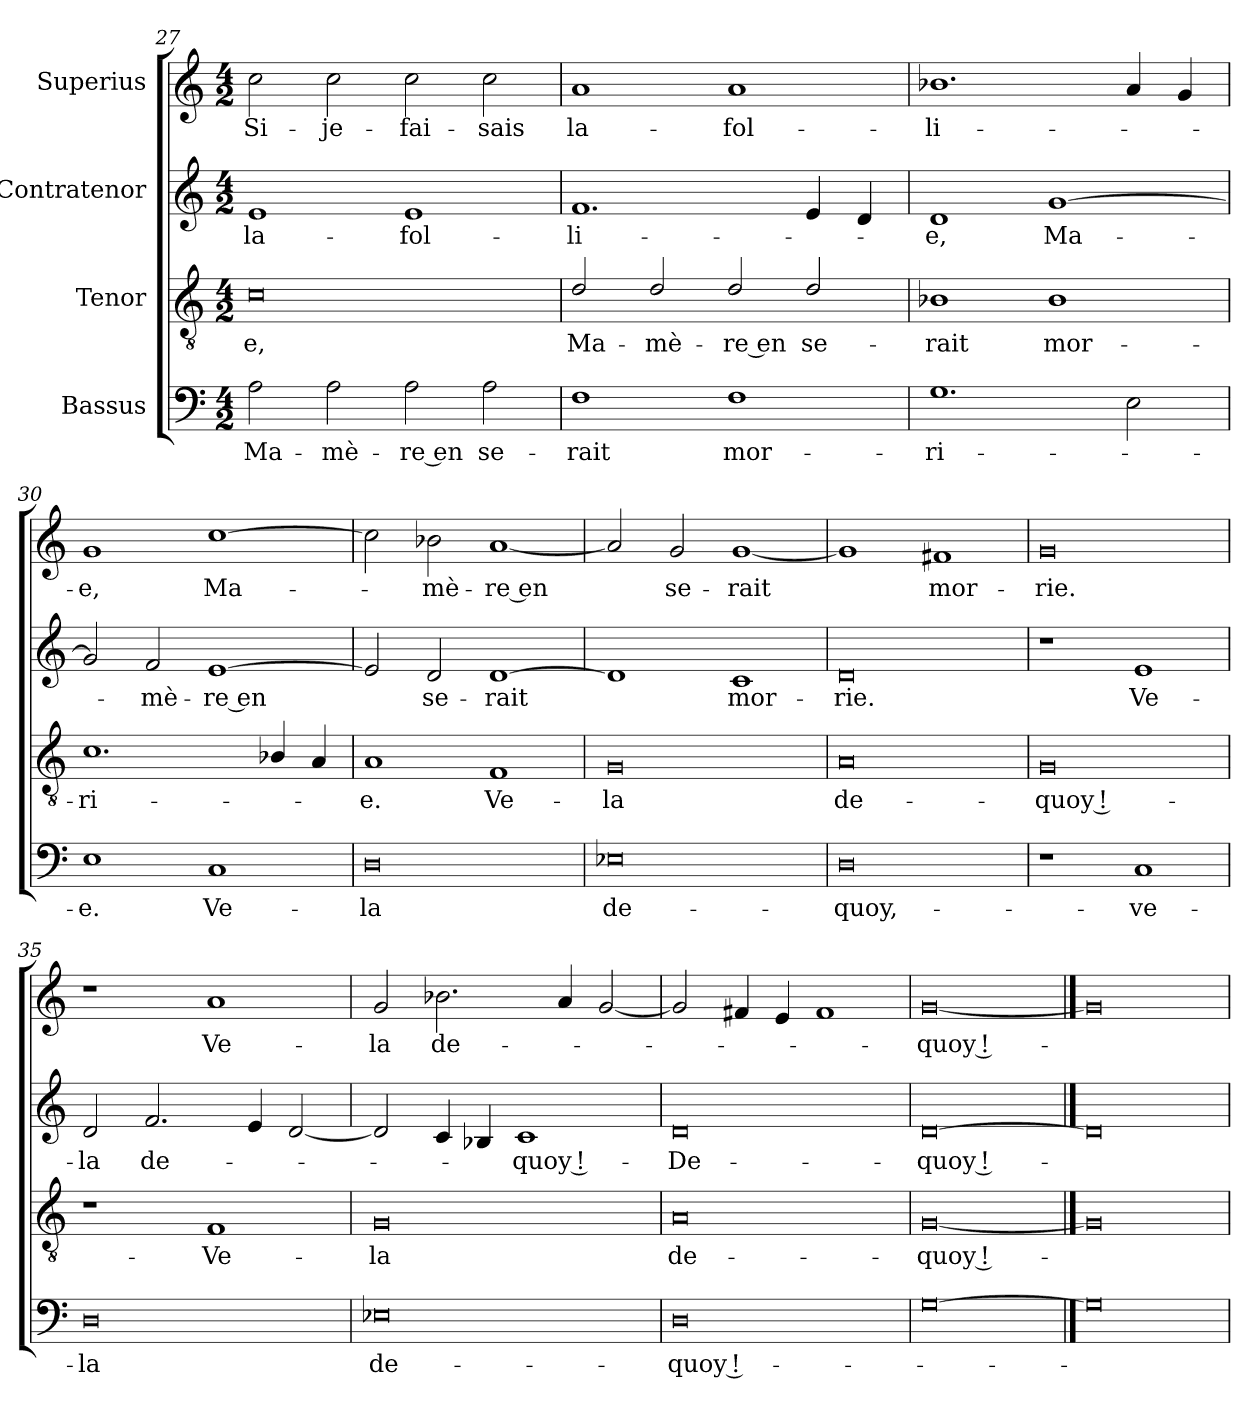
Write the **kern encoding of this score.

**kern	**text	**kern	**text	**kern	**text	**kern	**text
*part4	*part4	*part3	*part3	*part2	*part2	*part1	*part1
*staff4	*staff4	*staff3	*staff3	*staff2	*staff2	*staff1	*staff1
*I"Bassus	*	*I"Tenor	*	*I"Contratenor	*	*I"Superius	*
*clefF4	*	*clefGv2	*	*clefG2	*	*clefG2	*
*k[]	*	*k[]	*	*k[]	*	*k[]	*
*M4/2	*	*M4/2	*	*M4/2	*	*M4/2	*
=27	=27	=27	=27	=27	=27	=27	=27
2A\	Ma-	0c\	-e,	1e\	la-	2cc\	Si-
2A\	mè-	.	.	.	.	2cc\	je-
2A\	-re en	.	.	1e\	fol-	2cc\	fai-
2A\	se-	.	.	.	.	2cc\	-sais
=28	=28	=28	=28	=28	=28	=28	=28
1F\	-rait	2d/	Ma-	1.f\	-li-	1a/	la-
.	.	2d/	mè-	.	.	.	.
1F\	mor-	2d/	-re en	.	.	1a/	fol-
.	.	2d/	se-	4e/	.	.	.
.	.	.	.	4d/	.	.	.
=29	=29	=29	=29	=29	=29	=29	=29
1.G\	-ri-	1B-X\	-rait	1d\	-e,	1.b-X\	-li-
.	.	1B-\	mor-	[1g\	Ma-	.	.
2E\	.	.	.	.	.	4a/	.
.	.	.	.	.	.	4g/	.
=30	=30	=30	=30	=30	=30	=30	=30
1E\	-e.	1.c\	-ri-	2g/]	.	1g/	-e,
.	.	.	.	2f/	mè-	.	.
1C/	Ve-	.	.	[1e\	-re en	[1cc\	Ma-
.	.	4B-X/	.	.	.	.	.
.	.	4A/	.	.	.	.	.
=31	=31	=31	=31	=31	=31	=31	=31
0D\	-la	1A/	-e.	2e/]	.	2cc\]	.
.	.	.	.	2d/	se-	2b-X\	mè-
.	.	1F/	Ve-	[1d\	-rait	[1a/	-re en
=32	=32	=32	=32	=32	=32	=32	=32
0E-X\	de-	0G/	-la	1d\]	.	2a/]	.
.	.	.	.	.	.	2g/	se-
.	.	.	.	1c\	mor-	[1g/	-rait
=33	=33	=33	=33	=33	=33	=33	=33
0D\	quoy,-	0A/	de-	0d\	-rie.	1g/]	.
.	.	.	.	.	.	1f#X/	mor-
=34	=34	=34	=34	=34	=34	=34	=34
1r	.	0G/	quoy !-	1r	.	0g/	-rie.
1C/	ve-	.	.	1e\	Ve-	.	.
=35	=35	=35	=35	=35	=35	=35	=35
0D\	-la	1r	.	2d/	-la	1r	.
.	.	.	.	2.f/	de-	.	.
.	.	1F/	Ve-	.	.	1a/	Ve-
.	.	.	.	4e/	.	.	.
.	.	.	.	[2d/	.	.	.
=36	=36	=36	=36	=36	=36	=36	=36
0E-X\	de-	0G/	-la	2d/]	.	2g/	-la
.	.	.	.	4c/	.	2.b-X\	de-
.	.	.	.	4B-X/	.	.	.
.	.	.	.	1c\	quoy !-	.	.
.	.	.	.	.	.	4a/	.
.	.	.	.	.	.	[2g/	.
=37	=37	=37	=37	=37	=37	=37	=37
0D\	quoy !-	0A/	de-	0d\	De-	2g/]	.
.	.	.	.	.	.	4f#X/	.
.	.	.	.	.	.	4e/	.
.	.	.	.	.	.	1f#/	.
=38	=38	=38	=38	=38	=38	=38	=38
[0G\	.	[0G/	quoy !-	[0d\	quoy !-	[0g/	quoy !-
==39	==39	==39	==39	==39	==39	==39	==39
0G\]	.	0G/]	.	0d\]	.	0g/]	.
=	=	=	=	=	=	=	=
*-	*-	*-	*-	*-	*-	*-	*-
